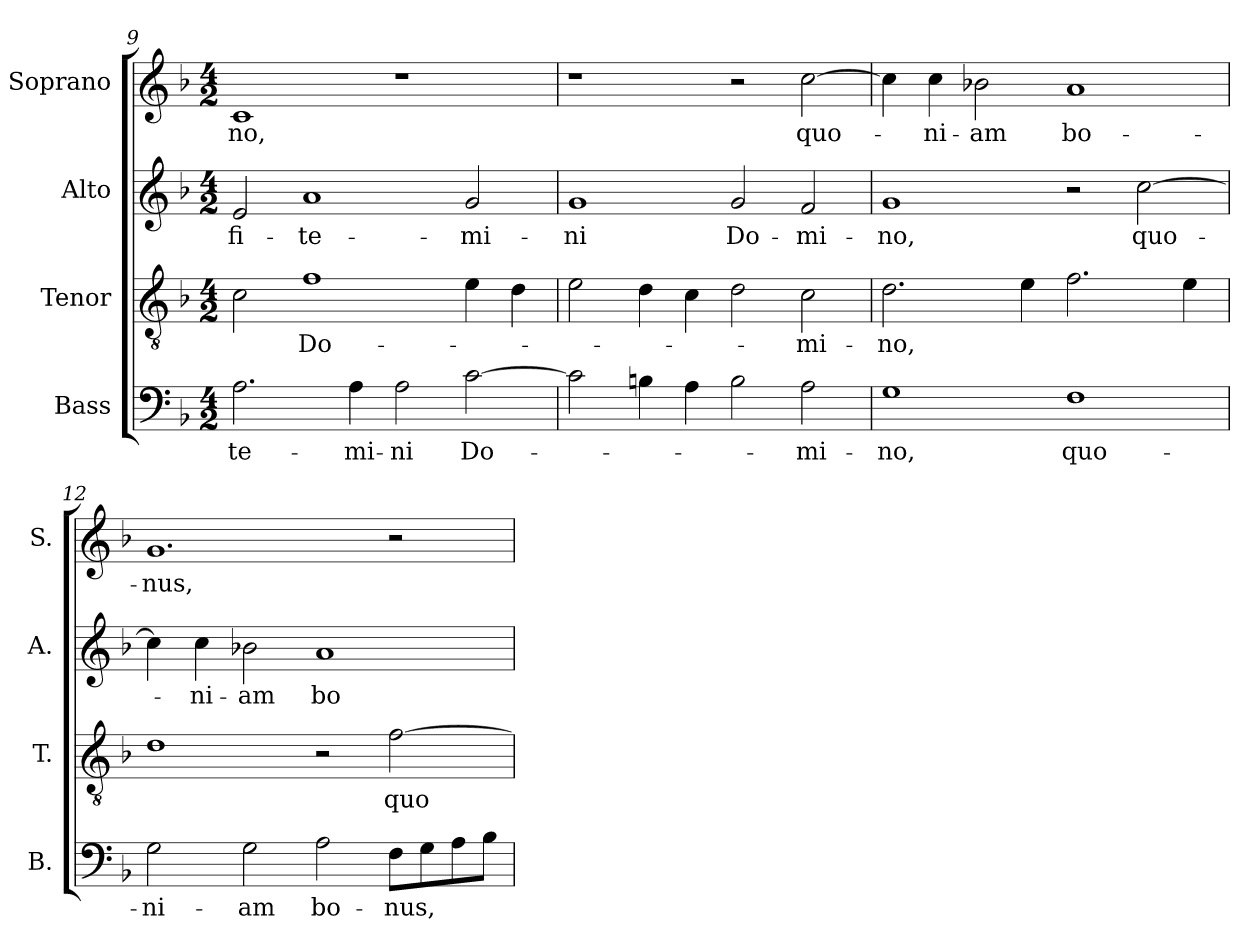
**kern	**text	**kern	**text	**kern	**text	**kern	**text
*part4	*part4	*part3	*part3	*part2	*part2	*part1	*part1
*staff4	*staff4	*staff3	*staff3	*staff2	*staff2	*staff1	*staff1
*I"Bass	*	*I"Tenor	*	*I"Alto	*	*I"Soprano	*
*I'B.	*	*I'T.	*	*I'A.	*	*I'S.	*
*clefF4	*	*clefGv2	*	*clefG2	*	*clefG2	*
*	*	*ITrd7c12	*	*	*	*	*
*k[b-]	*	*k[b-]	*	*k[b-]	*	*k[b-]	*
*F:	*	*F:	*	*F:	*	*F:	*
*M4/2	*	*M4/2	*	*M4/2	*	*M4/2	*
=9	=9	=9	=9	=9	=9	=9	=9
!	!LO:LY:b:color=#000000	!	!	!	!	!	!
!	!	!	!	!	!LO:LY:b:color=#000000	!	!
!	!	!	!	!	!	!	!LO:LY:b:color=#000000
2.Ai\	-te-	2Ci\	.	2ei/	-fi-	1ci	-no,
!	!	!	!LO:LY:b:color=#000000	!	!	!	!
!	!	!	!	!	!LO:LY:b:color=#000000	!	!
.	.	1Fi	Do-	1ai	-te-	.	.
!	!LO:LY:b:color=#000000	!	!	!	!	!	!
4Ai\	-mi-	.	.	.	.	.	.
!	!LO:LY:b:color=#000000	!	!	!	!	!	!
2Ai\	-ni	.	.	.	.	1r	.
!	!LO:LY:b:color=#000000	!	!	!	!	!	!
!	!	!	!	!	!LO:LY:b:color=#000000	!	!
[2ci\	Do-	4Ei\	.	2gi/	-mi-	.	.
.	.	4Di\	.	.	.	.	.
=10	=10	=10	=10	=10	=10	=10	=10
!	!	!	!	!	!LO:LY:b:color=#000000	!	!
2ci\]	.	2Ei\	.	1gi	-ni	1r	.
4Bni\	.	4Di\	.	.	.	.	.
4Ai\	.	4Ci\	.	.	.	.	.
!	!	!	!	!	!LO:LY:b:color=#000000	!	!
2Bi\	.	2Di\	.	2gi/	Do-	2r	.
!	!LO:LY:b:color=#000000	!	!	!	!	!	!
!	!	!	!LO:LY:b:color=#000000	!	!	!	!
!	!	!	!	!	!LO:LY:b:color=#000000	!	!
!	!	!	!	!	!	!	!LO:LY:b:color=#000000
2Ai\	-mi-	2Ci\	-mi-	2fi/	-mi-	[2cci\	quo-
=11	=11	=11	=11	=11	=11	=11	=11
!	!LO:LY:b:color=#000000	!	!	!	!	!	!
!	!	!	!LO:LY:b:color=#000000	!	!	!	!
!	!	!	!	!	!LO:LY:b:color=#000000	!	!
1Gi	-no,	2.Di\	-no,	1gi	-no,	4cci\]	.
!	!	!	!	!	!	!	!LO:LY:b:color=#000000
.	.	.	.	.	.	4cci\	-ni-
!	!	!	!	!	!	!	!LO:LY:b:color=#000000
.	.	.	.	.	.	2b-Xi\	-am
.	.	4Ei\	.	.	.	.	.
!	!LO:LY:b:color=#000000	!	!	!	!	!	!
!	!	!	!	!	!	!	!LO:LY:b:color=#000000
1Fi	quo-	2.Fi\	.	2r	.	1ai	bo-
!	!	!	!	!	!LO:LY:b:color=#000000	!	!
.	.	.	.	[2cci\	quo-	.	.
.	.	4Ei\	.	.	.	.	.
!!LO:LB:g=z
=12	=12	=12	=12	=12	=12	=12	=12
!	!LO:LY:b:color=#000000	!	!	!	!	!	!
!	!	!	!	!	!	!	!LO:LY:b:color=#000000
2Gi\	-ni-	1Di	.	4cci\]	.	1.gi	-nus,
!	!	!	!	!	!LO:LY:b:color=#000000	!	!
.	.	.	.	4cci\	-ni-	.	.
!	!LO:LY:b:color=#000000	!	!	!	!	!	!
!	!	!	!	!	!LO:LY:b:color=#000000	!	!
2Gi\	-am	.	.	2b-Xi\	-am	.	.
!	!LO:LY:b:color=#000000	!	!	!	!	!	!
!	!	!	!	!	!LO:LY:b:color=#000000	!	!
2Ai\	bo-	2r	.	1ai	bo-	.	.
!	!LO:LY:b:color=#000000	!	!	!	!	!	!
!	!	!	!LO:LY:b:color=#000000	!	!	!	!
8Fi\L	-nus,	[2Fi\	quo-	.	.	2r	.
8Gi\	.	.	.	.	.	.	.
8Ai\	.	.	.	.	.	.	.
8B-i\J	.	.	.	.	.	.	.
=	=	=	=	=	=	=	=
*-	*-	*-	*-	*-	*-	*-	*-
